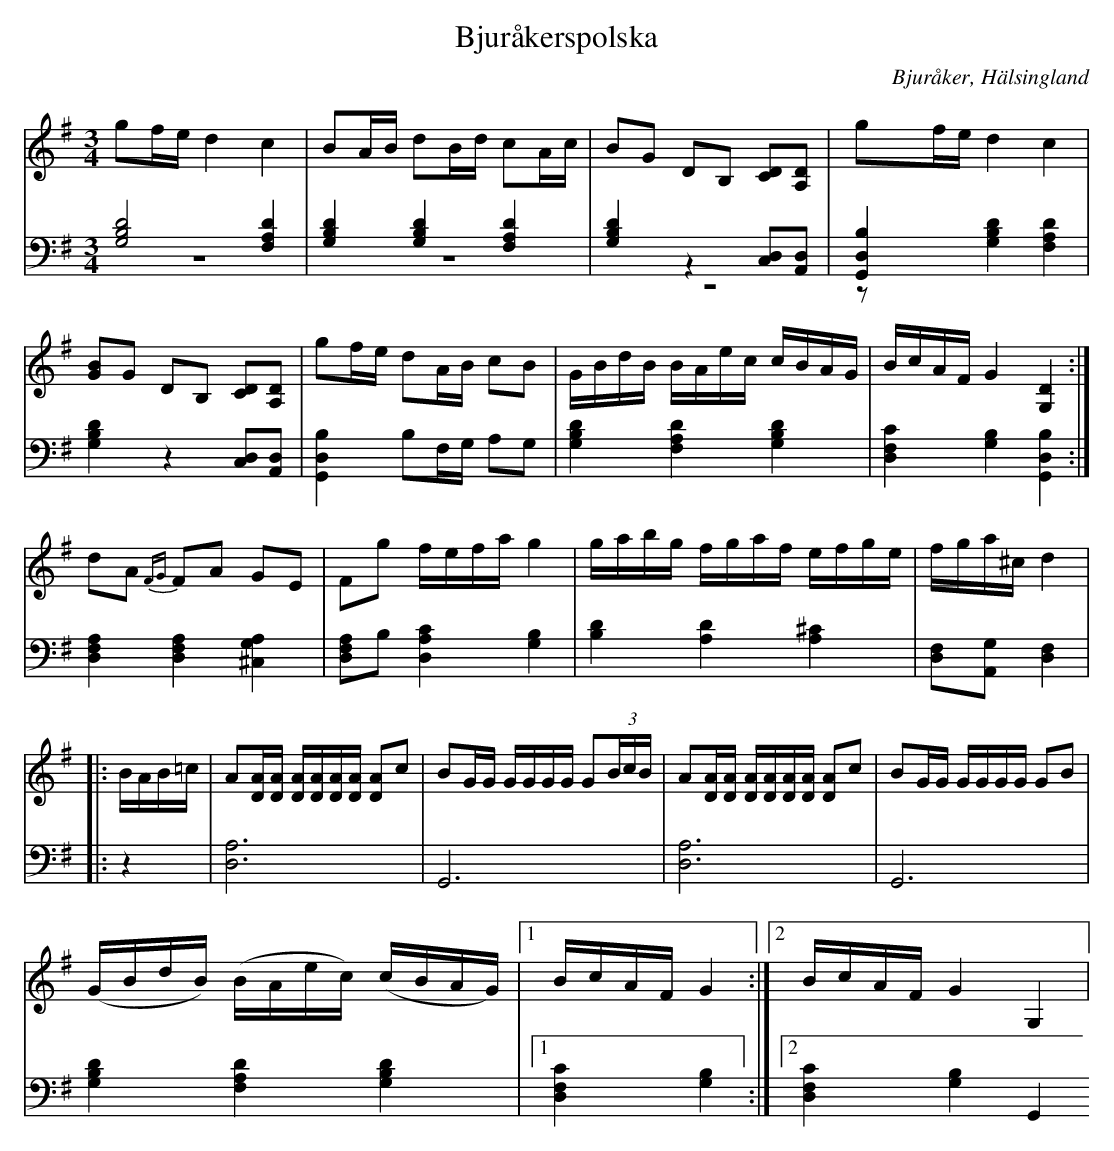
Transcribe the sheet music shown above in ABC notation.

X:1
T: Bjuråkerspolska
O: Bjuråker, Hälsingland
M: 3/4
L: 1/8
K: G
V:1
V:2
V:3 merge
V:1
gf/e/ d2 c2|BA/B/ dB/d/ cA/c/| BG DB, [CD][A,D]|gf/e/ d2 c2|
[GB]G DB, [CD][A,D] |gf/e/ dA/B/ cB|G/B/d/B/ B/A/e/c/ c/B/A/G/|B/c/A/F/ G2 [G,2D2]:|
dA {FG}FA GE|Fg f/e/f/a/ g2|g/a/b/g/ f/g/a/f/ e/f/g/e/ |f/g/a/^c/ d2 |
|:B/A/B/=c/|A[D/A/][D/A/] [D/A/][D/A/][D/A/][D/A/] [DA]c|BG/G/ G/G/G/G/ G(3B/c/B/|A[D/A/][D/A/] [D/A/][D/A/][D/A/][D/A/] [DA]c|BG/G/ G/G/G/G/ GB|
(G/B/d/B/) (B/A/e/c/) (c/B/A/G/)|1 B/c/A/F/ G2:|2 B/c/A/F/ G2 G,2|
V:2 clef=bass
[G,4B,4D4] [F,2A,2 D2]|[G,2B,2D2] [G,2B,2D2] [F,2A,2 D2]|[G,2B,2D2] z2 [C,D,][A,,D,]|[G,,2D,2B,2] [G,2B,2D2] [F,2A,2 D2]|[G,2B,2D2] z2 [C,D,][A,,D,]|
[G,,2D,2B,2] B,F,/G,/ A,G,|[G,2B,2D2] [F,2A,2 D2] [G,2B,2D2]|[D,2F,2C2] [G,2B,2][G,,2D,2B,2]:|
[D,2F,2A,2] [D,2F,2A,2] [^C,2G,2A,2]|[D,F,A,]B, [D,2A,2C2] [G,2B,2]|[B,2D2] [A,2D2] [A,2^C2]|[D,F,][A,,G,] [D,2F,2]|
|:z2|[D,6A,6]|G,,6|[D,6A,6]|G,,6|
[G,2B,2D2] [F,2A,2 D2] [G,2B,2D2]|1 [D,2F,2C2] [G,2B,2] :|2 [D,2F,2C2] [G,2B,2] G,,2
V:3  clef=bass
z6|z6|z6|1z:|2 |
